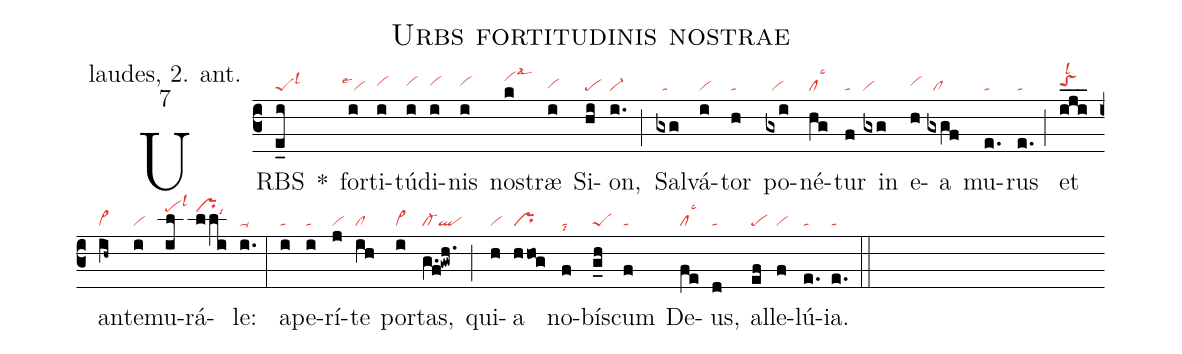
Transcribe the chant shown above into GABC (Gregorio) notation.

name: Urbs fortitudinis nostrae;
office-part: laudes, 2. ant.;
mode: 7;
nabc-lines: 1;
%%
(c3)
URBS(e_i|peSlsl3) *()
for(i|``vilse1)ti(i|vihh)tú(i|vihh)di(i|vihh)nis(i|vihh) nos(k|vihjlsal3)træ(i|vihg) Si(hi|pe)on,(i.|vi-) (;)
Sal(gxg|//ta)vá(i|vi)tor(h|ta) po(gxi|//vi)né(hg|cllsc3)tur(f|ta) in(gxg|vi) e(h|vihh)a(gxgf|//cl) mu(e.|ta)rus(e.|ta) (;)
et(i_j_i_|toShhlsl2) an(ih~|vi>)te(i|vi)mu(il|pehllsl3)rá(l/li|prhllsi9)le:(i.|ta-) (:)
a(i|ta)pe(i|ta)rí(j|vi)te(ih|cl) por(i|vi>)tas,(g.f!gwh.|cl-ql) (;)
qui(h|vi)a(hho!g|pr) no(f|talsi8)bís(g_h|peS)cum(f|ta) De(fe|cllsc3)us,(d|ta) al(ef|pe)le(f|vi)lú(e.|ta)ia.(e.|ta) (::)
